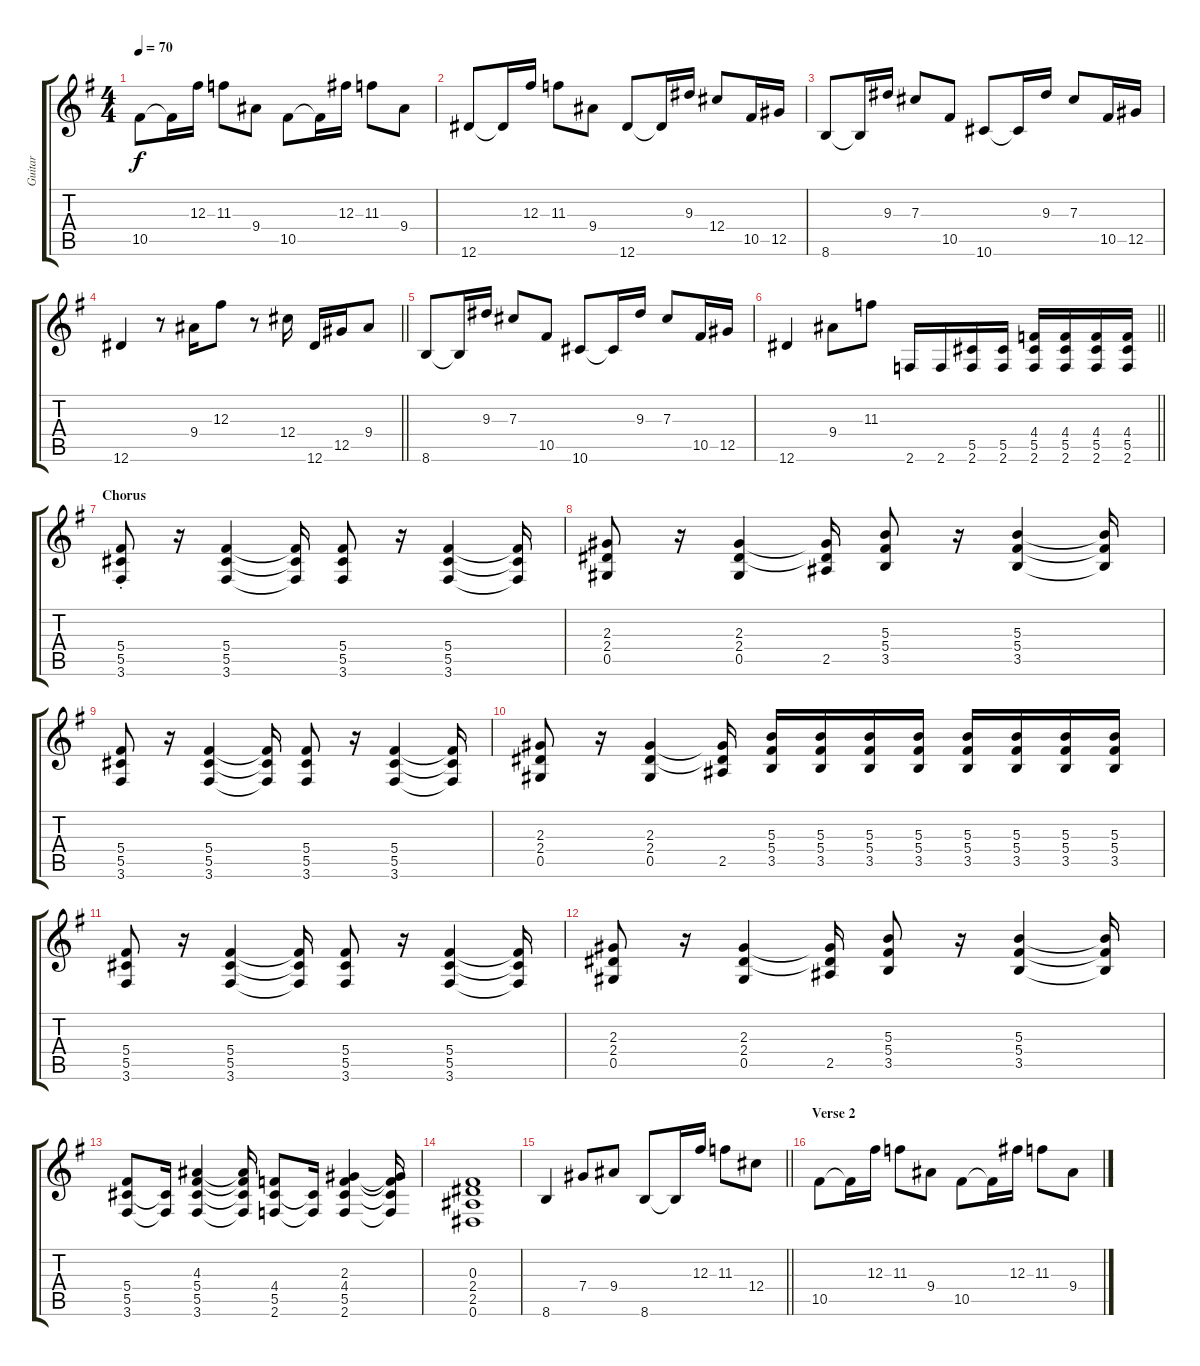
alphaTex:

\track ("Guitar" "Guitar") {instrument electricguitarclean}
\staff {score tabs}
\tuning (Eb4 Bb3 Gb3 Db3 Ab2 Eb2) {hide}
\ts (4 4)
\tempo 70
\clef g2
\ks g
10.5.8{dy f} 10.5{t}.16 12.3.16 11.3.8 9.4.8 10.5.8 10.5{t}.16 12.3.16 11.3.8 9.4.8 |
12.6.8 12.6{t}.16 12.3.16 11.3.8 9.4.8 12.6.8 12.6{t}.16 9.3.16 12.4.8 10.5.16 12.5.16 |
8.6.8 8.6{t}.16 9.3.16 7.3.8 10.5.8 10.6.8 10.6{t}.16 9.3.16 7.3.8 10.5.16 12.5.16 |
\barLineRight lightlight
12.6.4 r.8 9.4.16 12.3.8 r.8 12.4.16 12.6.16 12.5.16 9.4.8 |
8.6.8 8.6{t}.16 9.3.16 7.3.8 10.5.8 10.6.8 10.6{t}.16 9.3.16 7.3.8 10.5.16 12.5.16 |
\barLineRight lightlight
12.6.4 9.4.8 11.3.8 2.6.16{volume 8 instrument overdrivenguitar} 2.6.16{volume 13} (5.5 2.6).16 (5.5 2.6).16 (4.4 5.5 2.6).16 (4.4 5.5 2.6).16 (4.4 5.5 2.6).16 (4.4 5.5 2.6).16 |
\section ("" "Chorus")
(5.4{st} 5.5{st} 3.6{st}).8 r.16 (5.4 5.5 3.6).4 (5.4{t} 5.5{t} 3.6{t}).16 (5.4 5.5 3.6).8 r.16 (5.4 5.5 3.6).4 (5.4{t} 5.5{t} 3.6{t}).16 |
(2.3 2.4 0.5).8 r.16 (2.3 2.4 0.5).4 (2.3{t} 2.4{t} 2.5).16 (5.3 5.4 3.5).8 r.16 (5.3 5.4 3.5).4 (5.3{t} 5.4{t} 3.5{t}).16 |
(5.4 5.5 3.6).8 r.16 (5.4 5.5 3.6).4 (5.4{t} 5.5{t} 3.6{t}).16 (5.4 5.5 3.6).8 r.16 (5.4 5.5 3.6).4 (5.4{t} 5.5{t} 3.6{t}).16 |
(2.3 2.4 0.5).8 r.16 (2.3 2.4 0.5).4 (2.3{t} 2.4{t} 2.5).16 (5.3 5.4 3.5).16 (5.3 5.4 3.5).16 (5.3 5.4 3.5).16 (5.3 5.4 3.5).16 (5.3 5.4 3.5).16 (5.3 5.4 3.5).16 (5.3 5.4 3.5).16 (5.3 5.4 3.5).16 |
(5.4 5.5 3.6).8 r.16 (5.4 5.5 3.6).4 (5.4{t} 5.5{t} 3.6{t}).16 (5.4 5.5 3.6).8 r.16 (5.4 5.5 3.6).4 (5.4{t} 5.5{t} 3.6{t}).16 |
(2.3 2.4 0.5).8 r.16 (2.3 2.4 0.5).4 (2.3{t} 2.4{t} 2.5).16 (5.3 5.4 3.5).8 r.16 (5.3 5.4 3.5).4 (5.3{t} 5.4{t} 3.5{t}).16 |
(5.4 5.5 3.6).8 (5.5{t} 3.6{t}).16 (4.3 5.4 5.5 3.6).4 (4.3{t} 5.4{t} 5.5{t} 3.6{t}).16 (4.4 5.5 2.6).8 (5.5{t} 2.6{t}).16 (2.3 4.4 5.5 2.6).4 (2.3{t} 4.4{t} 5.5{t} 2.6{t}).16 |
(0.3 2.4 2.5 0.6).1 |
\barLineRight lightlight
8.6.4{volume 16 instrument electricguitarclean} 7.4.8 9.4.8 8.6.8 8.6{t}.16 12.3.16 11.3.8 12.4.8 |
\section ("" "Verse 2")
10.5.8 10.5{t}.16 12.3.16 11.3.8 9.4.8 10.5.8 10.5{t}.16 12.3.16 11.3.8 9.4.8
